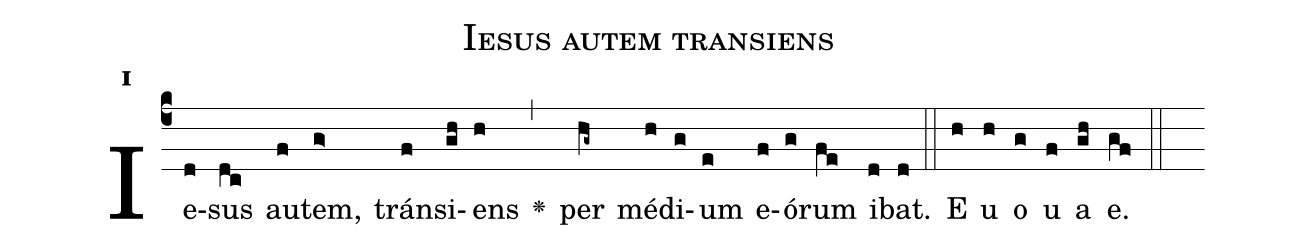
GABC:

name:Iesus autem transiens;
office-part:Antiphona;
mode:1;
%%
initial-style: 1;
name: Iesus autem transiens
book: Antiphonae & Responsoria/Tomus II, p. 55;
occasion: Hebdomada III Quadragesimae Feria II;
office-part: Vesperae Ant E;
user-notes: ;
commentary: ;
annotation: 1f;
centering-scheme: english;
fontsize: 12;
font: OFLSortsMillGoudy;
height: 11;
width: 4.5;
%%
(c4)Ie(d)sus(dc) au(f)tem,(g>) tráns(f)i(gh)ens(h) <v>\greheightstar</v>(,) per(hg~) mé(h)di(g)um(e) e(f)ó(g)rum(fe) i(d)bat.(d) (::)
E(h) u(h) o(g) u(f) a(gh) e.(gf) (::)
